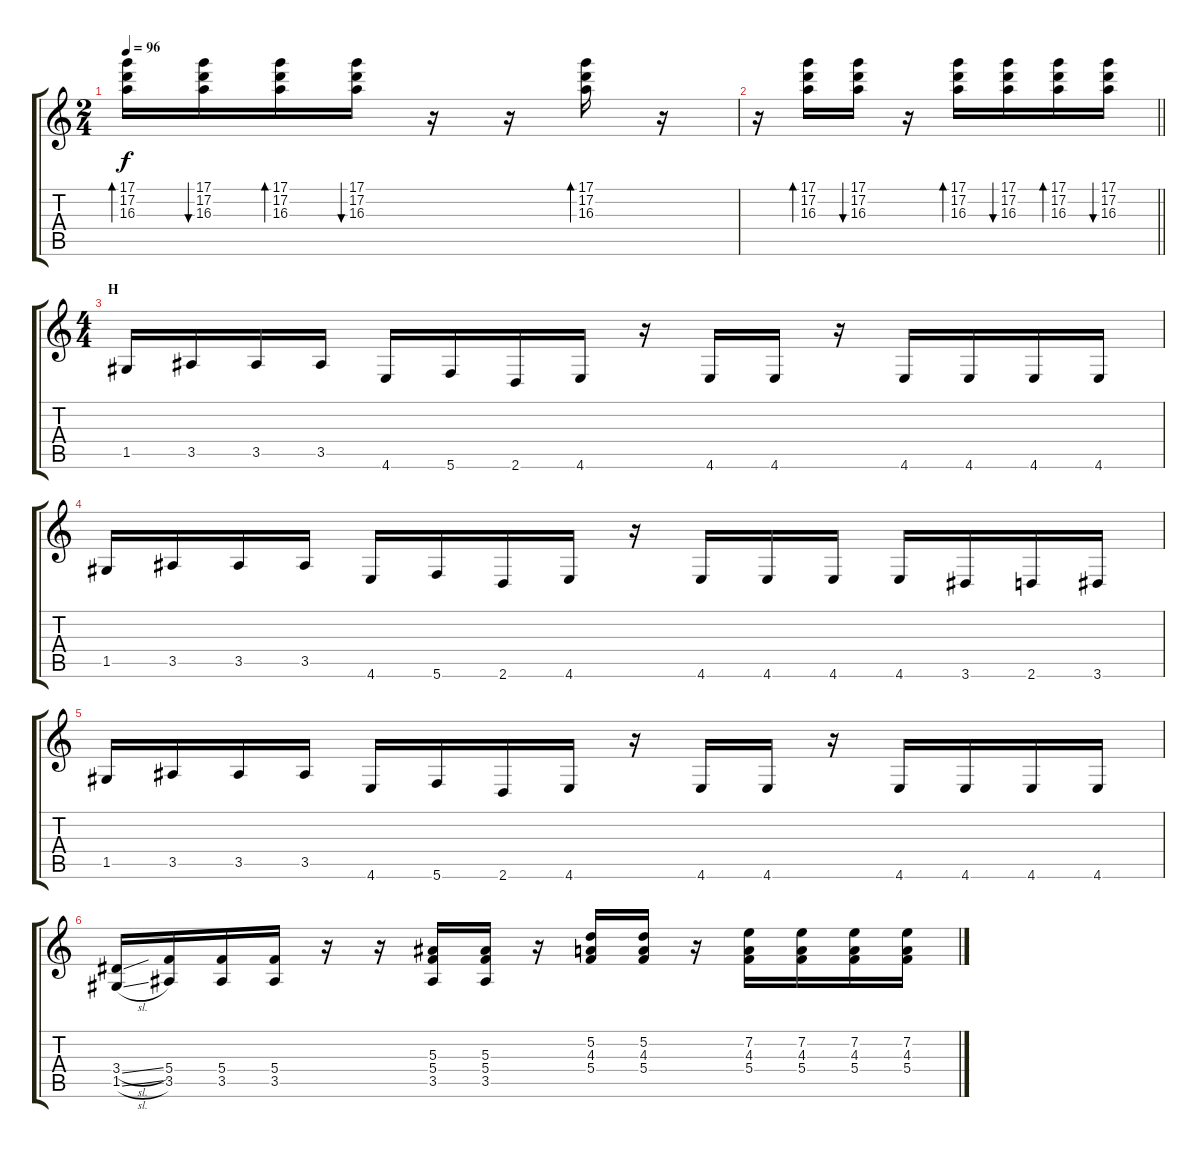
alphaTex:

\track "" {instrument overdrivenguitar}
\staff {score tabs}
\tuning (D4 A3 F3 C3 G2 C2) {hide}
\ts (2 4)
\tempo 96
\clef g2
\ks c
(17.1 17.2 16.3).16{bd 60 dy f} (17.1 17.2 16.3).16{bu 60} (17.1 17.2 16.3).16{bd 60} (17.1 17.2 16.3).16{bu 60} r.16 r.16 (17.1 17.2 16.3).16{bd 60} r.16 |
\barLineRight lightlight
r.16 (17.1 17.2 16.3).16{bd 60} (17.1 17.2 16.3).16{bu 60} r.16 (17.1 17.2 16.3).16{bd 60} (17.1 17.2 16.3).16{bu 60} (17.1 17.2 16.3).16{bd 60} (17.1 17.2 16.3).16{bu 60} |
\ts (4 4)
\section ("" "H")
1.5.16{instrument overdrivenguitar} 3.5.16 3.5.16 3.5.16 4.6.16 5.6.16 2.6.16 4.6.16 r.16 4.6.16 4.6.16 r.16 4.6.16 4.6.16 4.6.16 4.6.16 |
1.5.16 3.5.16 3.5.16 3.5.16 4.6.16 5.6.16 2.6.16 4.6.16 r.16 4.6.16 4.6.16 4.6.16 4.6.16 3.6.16 2.6.16 3.6.16 |
1.5.16 3.5.16 3.5.16 3.5.16 4.6.16 5.6.16 2.6.16 4.6.16 r.16 4.6.16 4.6.16 r.16 4.6.16 4.6.16 4.6.16 4.6.16 |
(3.4{sl} 1.5{sl}).16 (5.4 3.5).16 (5.4 3.5).16 (5.4 3.5).16 r.16 r.16 (5.3 5.4 3.5).16 (5.3 5.4 3.5).16 r.16 (5.2 4.3 5.4).16 (5.2 4.3 5.4).16 r.16 (7.2 4.3 5.4).16 (7.2 4.3 5.4).16 (7.2 4.3 5.4).16 (7.2 4.3 5.4).16
